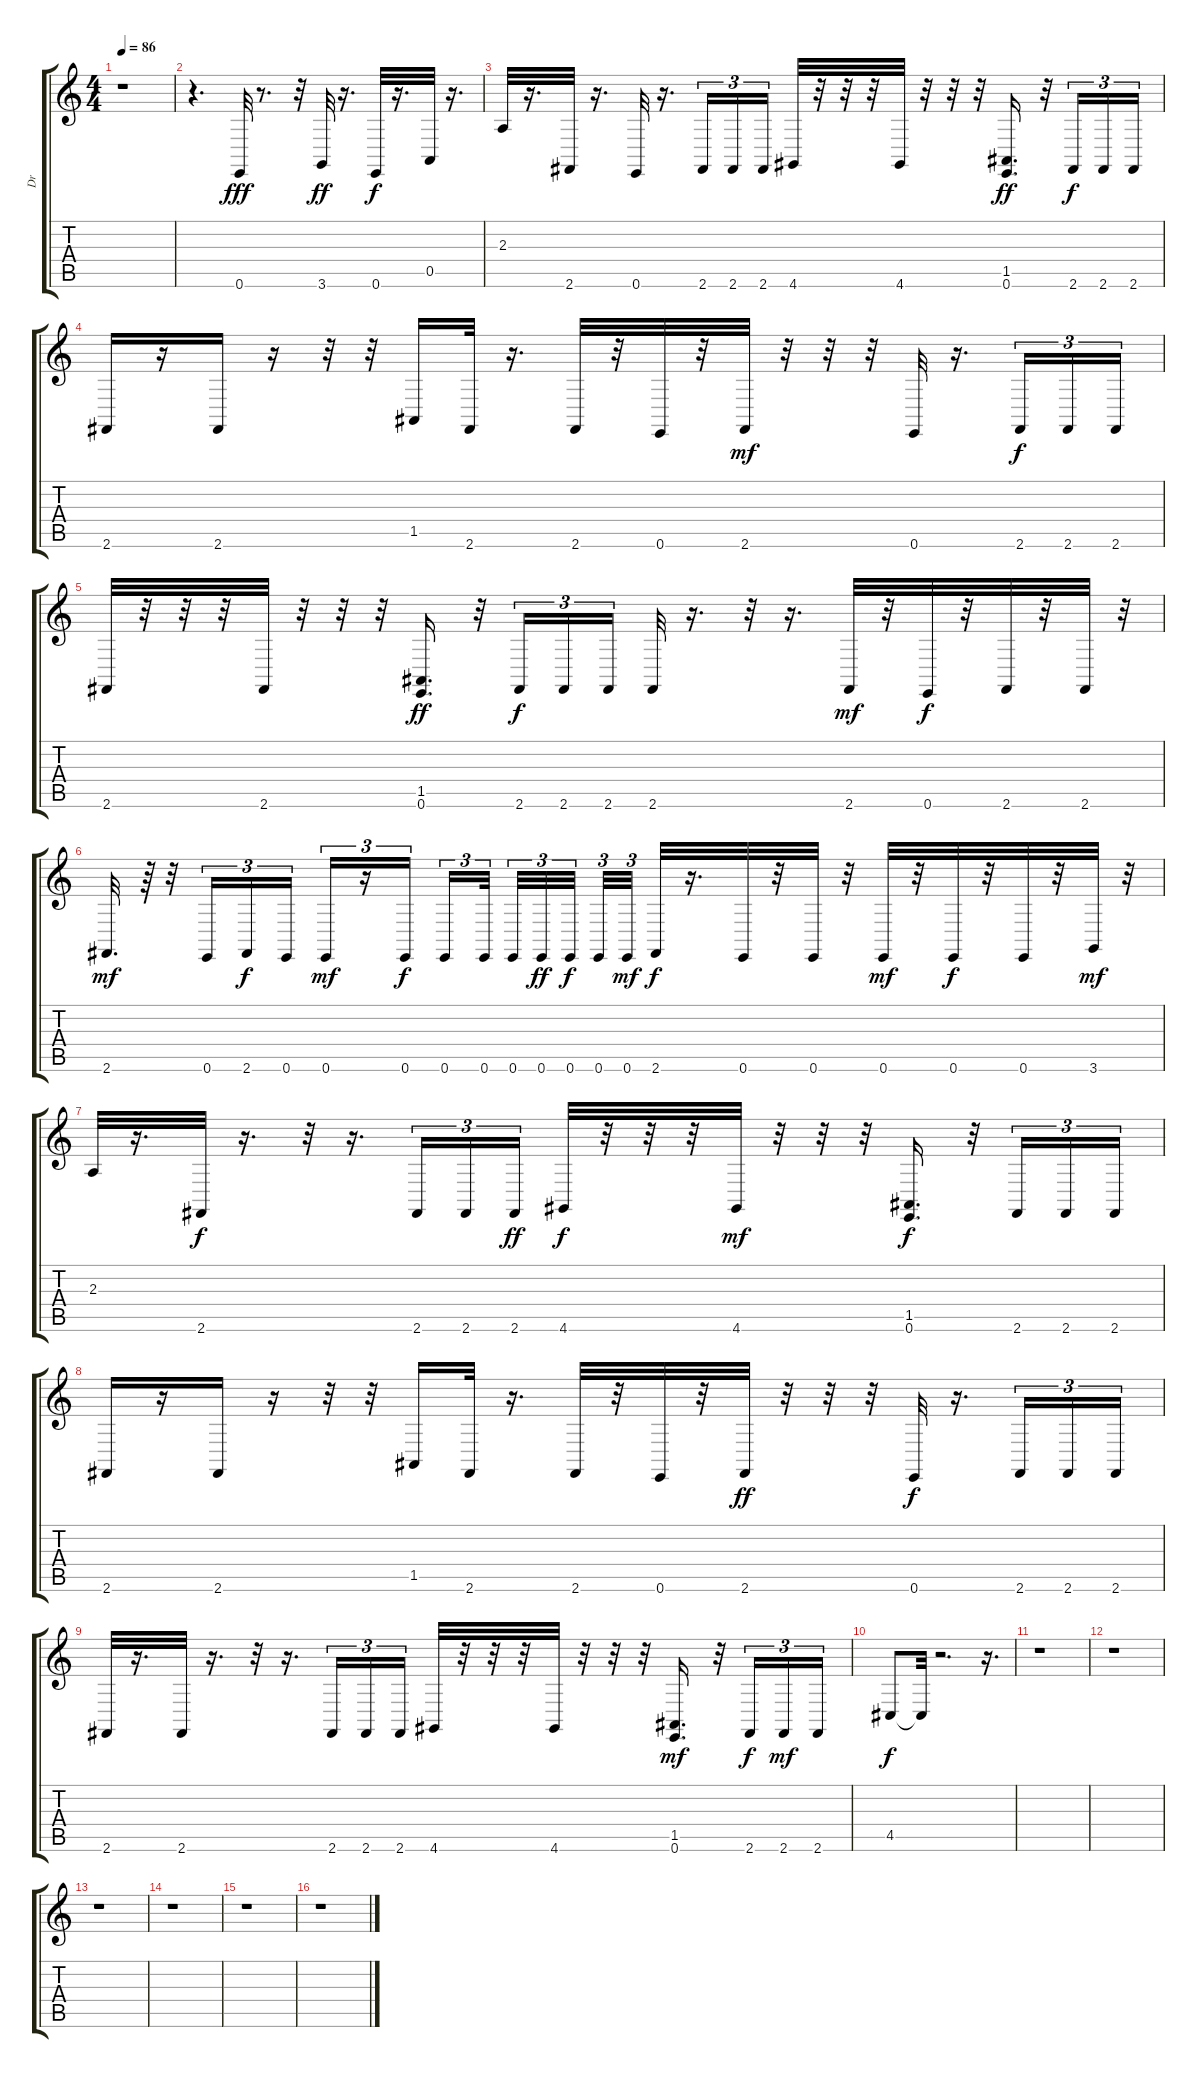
\track ("Dr" "Dr") {instrument synthdrum}
\staff {score tabs}
\tuning (E4 B3 G3 D3 A2 E2) {hide}
\ts (4 4)
\tempo 86
\clef g2
\ks c
r.1{dy fff} |
r.4{d} 0.6.32 r.8{d} r.32 3.6.32{dy ff} r.16{d} 0.6.32{dy f} r.16{d} 0.5.32 r.16{d} |
2.3.32 r.16{d} 2.6.32 r.16{d} 0.6.32 r.16{d} 2.6.16{tu (3 2)} 2.6.16{tu (3 2)} 2.6.16{tu (3 2)} 4.6.32 r.32 r.32 r.32 4.6.32 r.32 r.32 r.32 (1.5 0.6).16{d dy ff} r.32 2.6.16{tu (3 2) dy f} 2.6.16{tu (3 2)} 2.6.16{tu (3 2)} |
2.6.16 r.16 2.6.16 r.16 r.32 r.32 1.5.16 2.6.32 r.16{d} 2.6.32 r.32 0.6.32 r.32 2.6.32{dy mf} r.32 r.32 r.32 0.6.32 r.16{d} 2.6.16{tu (3 2) dy f} 2.6.16{tu (3 2)} 2.6.16{tu (3 2)} |
2.6.32 r.32 r.32 r.32 2.6.32 r.32 r.32 r.32 (1.5 0.6).16{d dy ff} r.32 2.6.16{tu (3 2) dy f} 2.6.16{tu (3 2)} 2.6.16{tu (3 2)} 2.6.32 r.16{d} r.32 r.16{d} 2.6.32{dy mf} r.32 0.6.32{dy f} r.32 2.6.32 r.32 2.6.32 r.32 |
2.6.32{d dy mf} r.64 r.32 0.6.16{tu (3 2)} 2.6.16{tu (3 2) dy f} 0.6.16{tu (3 2) beam splitsecondary} 0.6.16{tu (3 2) dy mf} r.16{tu (3 2)} 0.6.16{tu (3 2) dy f beam splitsecondary} 0.6.16{tu (3 2)} 0.6.32{tu (3 2) beam splitsecondary} 0.6.32{tu (3 2)} 0.6.32{tu (3 2) dy ff} 0.6.32{tu (3 2) dy f beam splitsecondary} 0.6.32{tu (3 2)} 0.6.32{tu (3 2) dy mf} 2.6.32{dy f} r.16{d} 0.6.32 r.32 0.6.32 r.32 0.6.32{dy mf} r.32 0.6.32{dy f} r.32 0.6.32 r.32 3.6.32{dy mf} r.32 |
2.3.32 r.16{d} 2.6.32{dy f} r.16{d} r.32 r.16{d} 2.6.16{tu (3 2)} 2.6.16{tu (3 2)} 2.6.16{tu (3 2) dy ff} 4.6.32{dy f} r.32 r.32 r.32 4.6.32{dy mf} r.32 r.32 r.32 (1.5 0.6).16{d dy f} r.32 2.6.16{tu (3 2)} 2.6.16{tu (3 2)} 2.6.16{tu (3 2)} |
2.6.16 r.16 2.6.16 r.16 r.32 r.32 1.5.16 2.6.32 r.16{d} 2.6.32 r.32 0.6.32 r.32 2.6.32{dy ff} r.32 r.32 r.32 0.6.32{dy f} r.16{d} 2.6.16{tu (3 2)} 2.6.16{tu (3 2)} 2.6.16{tu (3 2)} |
2.6.32 r.16{d} 2.6.32 r.16{d} r.32 r.16{d} 2.6.16{tu (3 2)} 2.6.16{tu (3 2)} 2.6.16{tu (3 2)} 4.6.32 r.32 r.32 r.32 4.6.32 r.32 r.32 r.32 (1.5 0.6).16{d dy mf} r.32 2.6.16{tu (3 2) dy f} 2.6.16{tu (3 2) dy mf} 2.6.16{tu (3 2)} |
4.5.8{dy f} 4.5{t}.32 r.2{d} r.16{d} |
r.1 |
r.1 |
r.1 |
r.1 |
r.1 |
r.1
